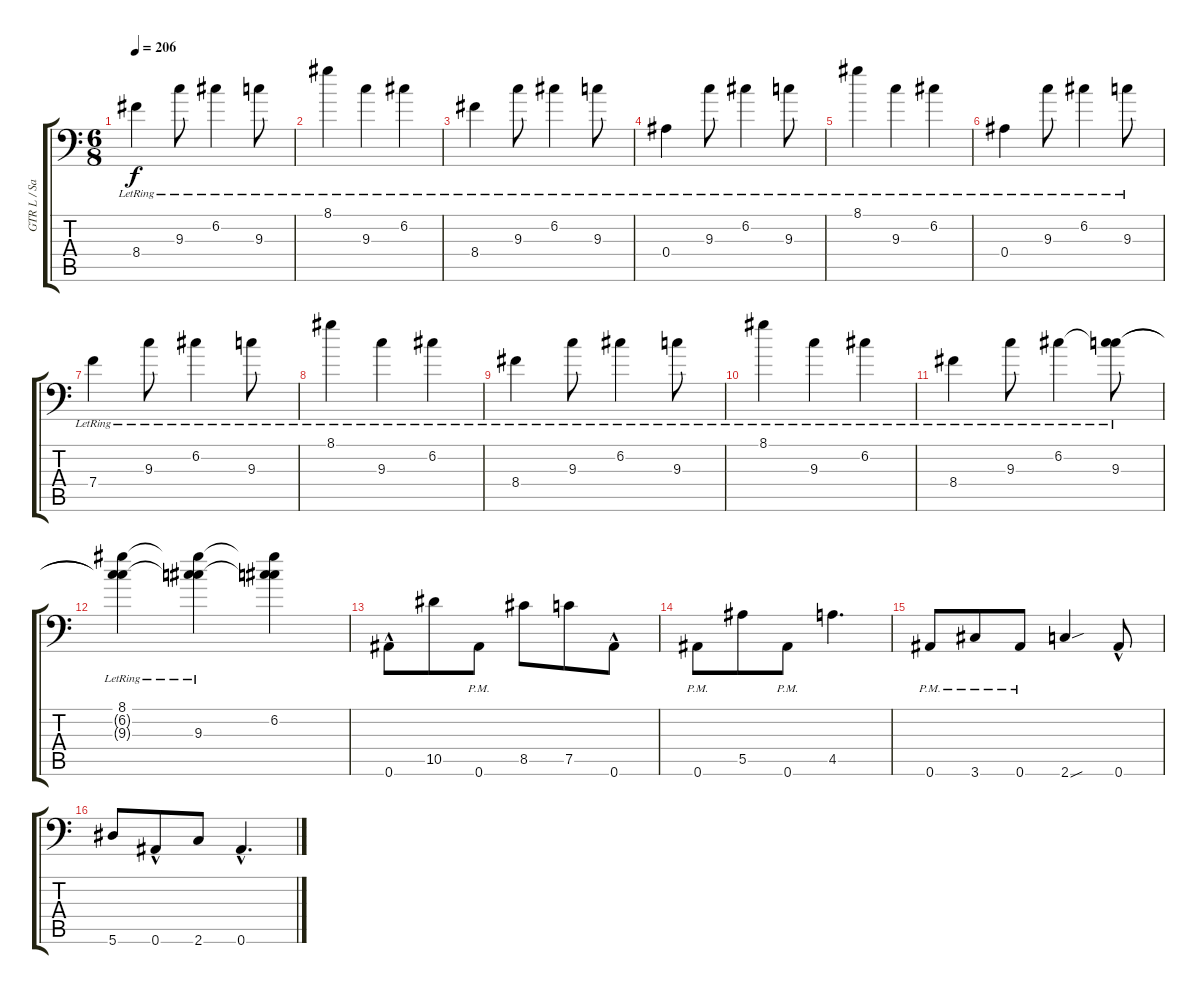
\track ("GTR L / Sanch" "GTR L / Sa") {instrument distortionguitar}
\staff {score tabs}
\tuning (C4 G3 Eb3 Bb2 F2 Bb1) {hide}
\ts (6 8)
\tempo 206
\clef f4
\ks c
8.4{lr}.4{dy f} 9.3{lr}.8 6.2{lr}.4 9.3{lr}.8 |
8.1{lr}.4 9.3{lr}.4 6.2{lr}.4 |
8.4{lr}.4 9.3{lr}.8 6.2{lr}.4 9.3{lr}.8 |
0.4{lr}.4 9.3{lr}.8 6.2{lr}.4 9.3{lr}.8 |
8.1{lr}.4 9.3{lr}.4 6.2{lr}.4 |
0.4{lr}.4 9.3{lr}.8 6.2{lr}.4 9.3{lr}.8 |
7.4{lr}.4 9.3{lr}.8 6.2{lr}.4 9.3{lr}.8 |
8.1{lr}.4 9.3{lr}.4 6.2{lr}.4 |
8.4{lr}.4 9.3{lr}.8 6.2{lr}.4 9.3{lr}.8 |
8.1{lr}.4 9.3{lr}.4 6.2{lr}.4 |
8.4{lr}.4 9.3{lr}.8 6.2{lr}.4 (6.2{lr t} 9.3{lr}).8 |
(8.1 6.2{lr t} 9.3{lr t}).4 (8.1{t} 6.2{lr t} 9.3).4 (8.1{t} 6.2 9.3{t}).4 |
0.6{hac}.8 10.5.8 0.6{pm}.8 8.5.8 7.5.8 0.6{hac}.8 |
0.6{pm}.8 5.5.8 0.6{pm}.8 4.5.4{d} |
0.6{pm}.8 3.6{pm}.8 0.6{pm}.8 2.6{sou}.4 0.6{hac}.8 |
5.6.8 0.6{hac}.8 2.6.8 0.6{hac}.4{d}
